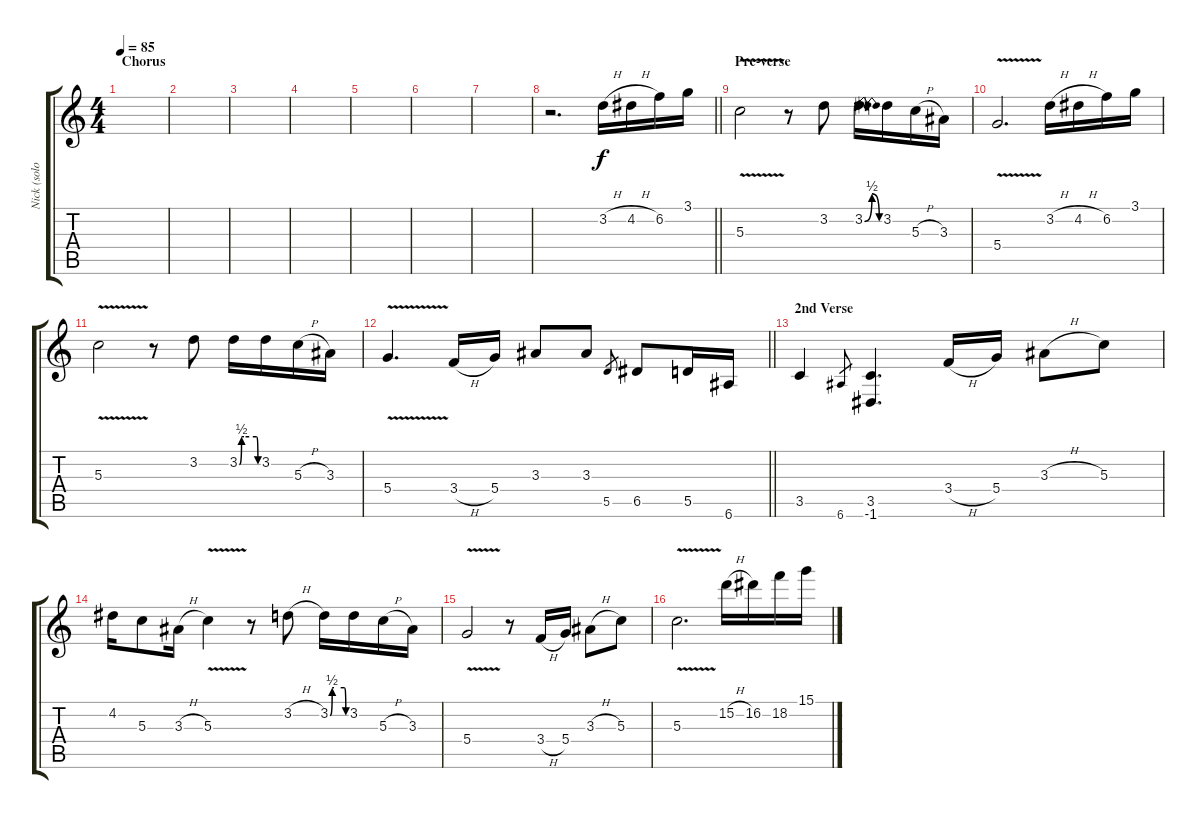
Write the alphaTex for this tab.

\track ("Nick (solo guitar)" "Nick (solo") {instrument electricguitarjazz}
\staff {score tabs}
\tuning (E4 B3 G3 D3 A2 E2) {hide}
\ts (4 4)
\section ("" "Chorus")
\tempo 85
\clef g2
\ks c
|
|
|
|
|
|
|
\barLineRight lightlight
r.2{d} 3.2{h}.16 4.2{h}.16 6.2.16 3.1.16 |
\section ("" "Pre-verse")
5.3{v}.2 r.8 3.2.8 3.2{be (bendrelease 0 0 8 2 55 2 60 0)}.16 3.2.16 5.3{h}.16 3.3.16 |
5.4{v}.2{d} 3.2{h}.16 4.2{h}.16 6.2.16 3.1.16 |
5.3{v}.2 r.8 3.2.8 3.2{be (custom 0 0 7 2 15 2 55 2 60 0)}.16 3.2.16 5.3{h}.16 3.3.16 |
\barLineRight lightlight
5.4{v}.4{d} 3.4{h}.16 5.4.16 3.3.8 3.3.8 5.5.8{gr} 6.5.8 5.5.16 6.6.16 |
\section ("" "2nd Verse")
3.5.4 6.6.8{gr} (3.5 -1.6).4{d} 3.4{h}.16 5.4.16 3.3{h}.8 5.3.8 |
4.2.16 5.3.8 3.3{h}.16 5.3{v}.4 r.8 3.2{h}.8 3.2{be (custom 0 0 8 2 15 2 54 2 60 0)}.16 3.2.16 5.3{h}.16 3.3.16 |
5.4{v}.2 r.8 3.4{h}.16 5.4.16 3.3{h}.8 5.3.8 |
5.3{v}.2{d} 15.2{h}.16 16.2.16 18.2.16 15.1.16
